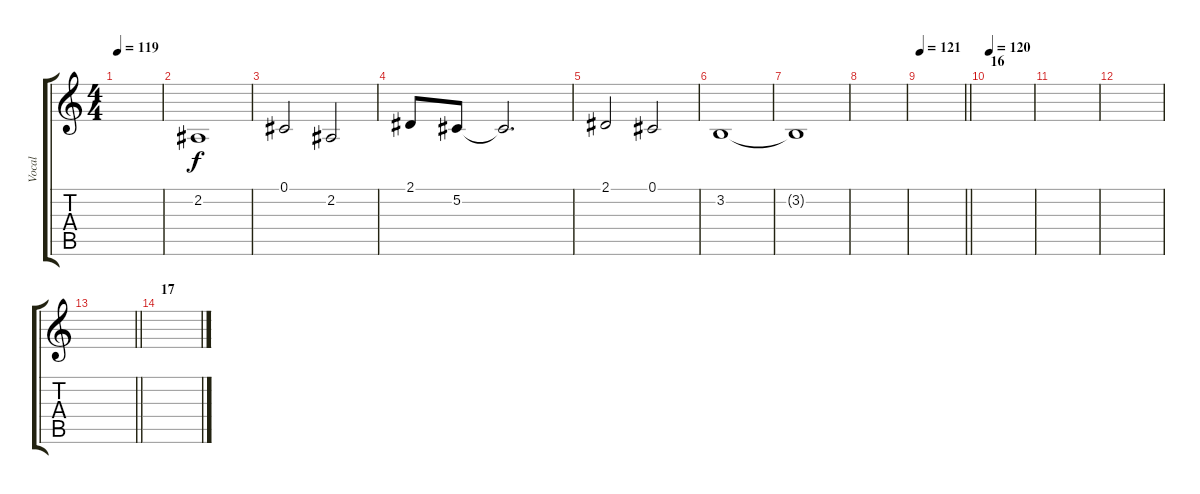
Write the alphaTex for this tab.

\track ("Vocal" "Vocal") {instrument tenorsax}
\staff {score tabs}
\tuning (Db4 Ab3 E3 B2 Gb2 B1) {hide}
\ts (4 4)
\tempo 119
\clef g2
\ks c
|
2.2.1 |
0.1.2 2.2.2 |
2.1.8 5.2.8 5.2{t}.2{d} |
2.1.2 0.1.2 |
3.2.1 |
3.2{t}.1 |
|
\tempo 121
\barLineRight lightlight
|
\section ("" "16")
\tempo 120
|
|
|
\barLineRight lightlight
|
\section ("" "17")
